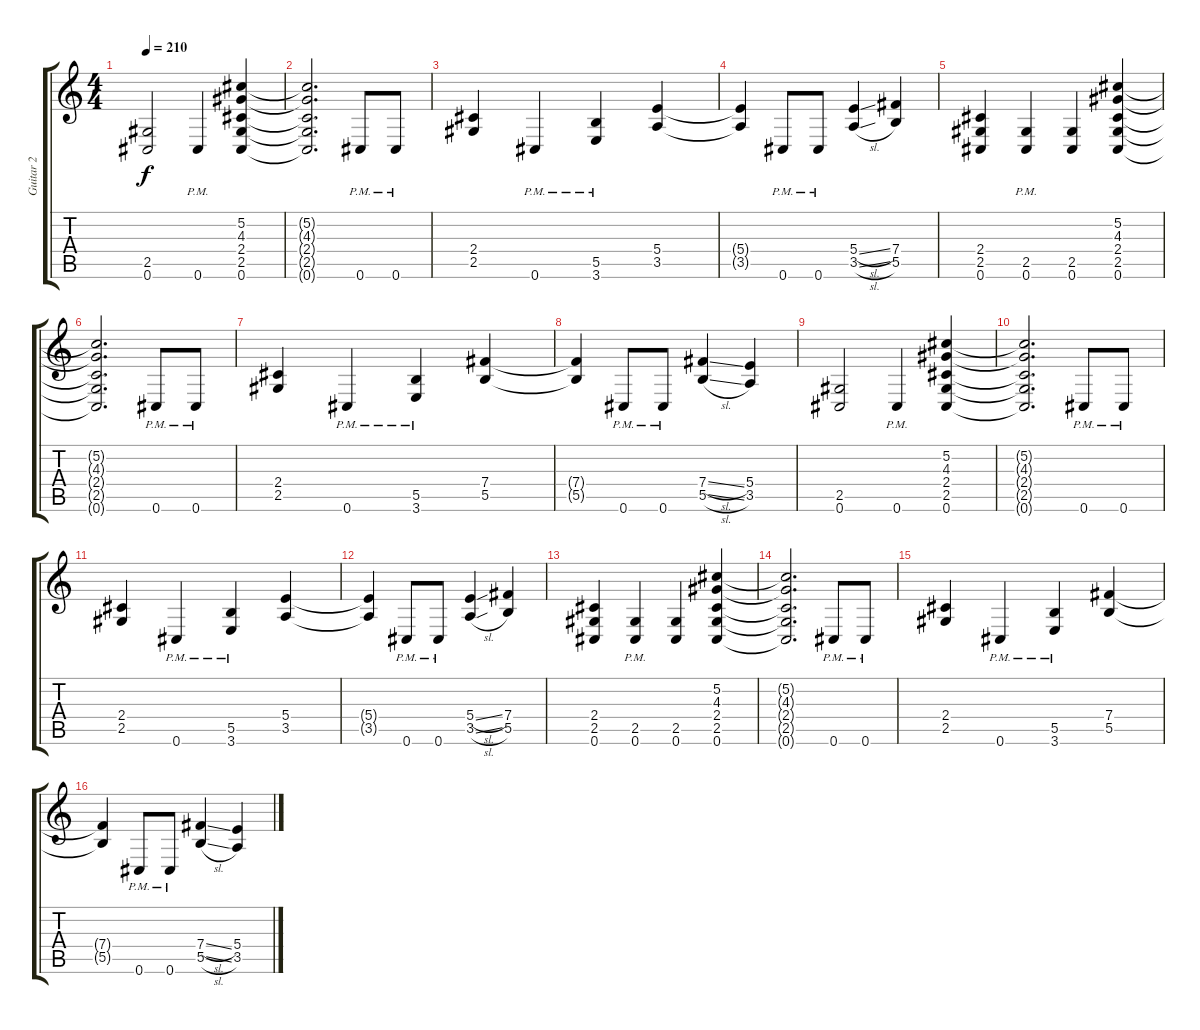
\track ("Guitar 2" "Guitar 2") {instrument distortionguitar}
\staff {score tabs}
\tuning (Db4 Ab3 E3 B2 Gb2 Db2) {hide}
\ts (4 4)
\tempo 210
\clef g2
\ks c
(2.5 0.6).2{dy f} 0.6{pm}.4 (5.2 4.3 2.4 2.5 0.6).4 |
(5.2{t} 4.3{t} 2.4{t} 2.5{t} 0.6{t}).2{d} 0.6{pm}.8 0.6{pm}.8 |
(2.4 2.5).4 0.6{pm}.4 (5.5{pm} 3.6{pm}).4 (5.4 3.5).4 |
(5.4{t} 3.5{t}).4 0.6{pm}.8 0.6{pm}.8 (5.4{sl} 3.5{sl}).4 (7.4 5.5).4 |
(2.4 2.5 0.6).4 (2.5{pm} 0.6{pm}).4 (2.5 0.6).4 (5.2 4.3 2.4 2.5 0.6).4 |
(5.2{t} 4.3{t} 2.4{t} 2.5{t} 0.6{t}).2{d} 0.6{pm}.8 0.6{pm}.8 |
(2.4 2.5).4 0.6{pm}.4 (5.5{pm} 3.6{pm}).4 (7.4 5.5).4 |
(7.4{t} 5.5{t}).4 0.6{pm}.8 0.6{pm}.8 (7.4{sl} 5.5{sl}).4 (5.4 3.5).4 |
(2.5 0.6).2 0.6{pm}.4 (5.2 4.3 2.4 2.5 0.6).4 |
(5.2{t} 4.3{t} 2.4{t} 2.5{t} 0.6{t}).2{d} 0.6{pm}.8 0.6{pm}.8 |
(2.4 2.5).4 0.6{pm}.4 (5.5{pm} 3.6{pm}).4 (5.4 3.5).4 |
(5.4{t} 3.5{t}).4 0.6{pm}.8 0.6{pm}.8 (5.4{sl} 3.5{sl}).4 (7.4 5.5).4 |
(2.4 2.5 0.6).4 (2.5{pm} 0.6{pm}).4 (2.5 0.6).4 (5.2 4.3 2.4 2.5 0.6).4 |
(5.2{t} 4.3{t} 2.4{t} 2.5{t} 0.6{t}).2{d} 0.6{pm}.8 0.6{pm}.8 |
(2.4 2.5).4 0.6{pm}.4 (5.5{pm} 3.6{pm}).4 (7.4 5.5).4 |
(7.4{t} 5.5{t}).4 0.6{pm}.8 0.6{pm}.8 (7.4{sl} 5.5{sl}).4 (5.4 3.5).4
